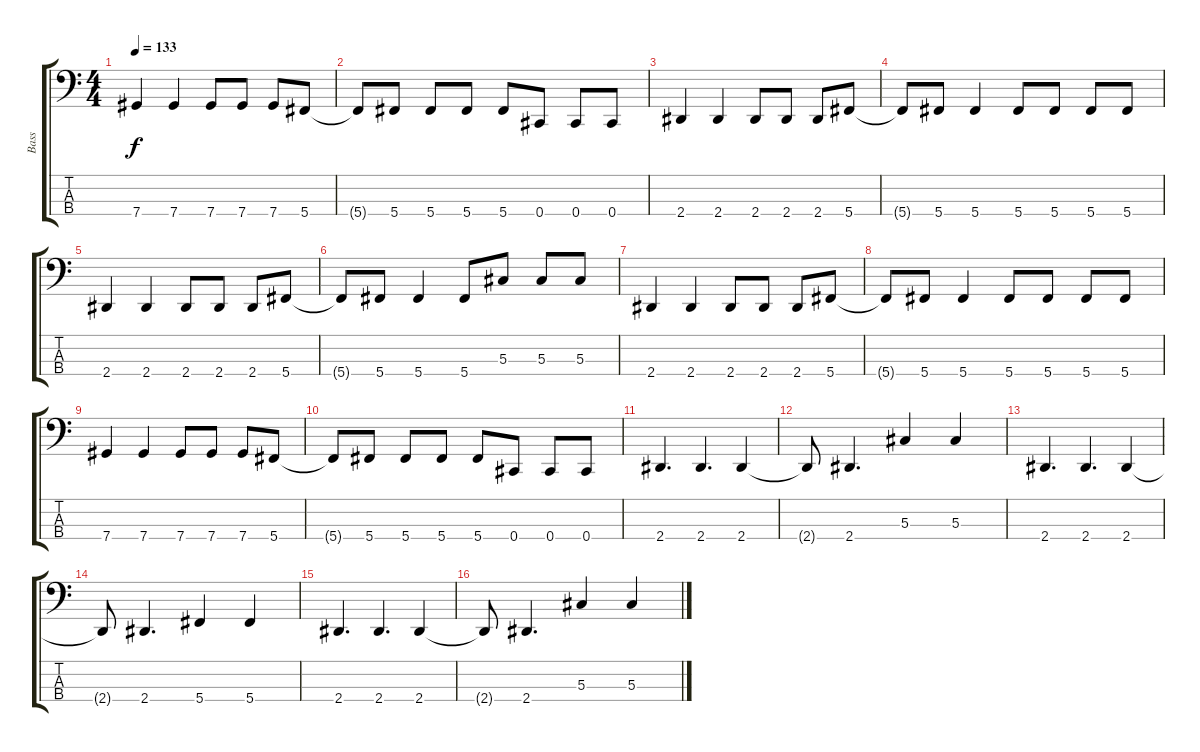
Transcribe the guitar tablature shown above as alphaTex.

\track ("Bass" "Bass") {instrument electricbasspick}
\staff {score tabs}
\tuning (Gb2 Db2 Ab1 Db1) {hide}
\ts (4 4)
\tempo 133
\clef f4
\ks c
7.4.4{dy f} 7.4.4 7.4.8 7.4.8 7.4.8 5.4.8 |
5.4{t}.8 5.4.8 5.4.8 5.4.8 5.4.8 0.4.8 0.4.8 0.4.8 |
2.4.4 2.4.4 2.4.8 2.4.8 2.4.8 5.4.8 |
5.4{t}.8 5.4.8 5.4.4 5.4.8 5.4.8 5.4.8 5.4.8 |
2.4.4 2.4.4 2.4.8 2.4.8 2.4.8 5.4.8 |
5.4{t}.8 5.4.8 5.4.4 5.4.8 5.3.8 5.3.8 5.3.8 |
2.4.4 2.4.4 2.4.8 2.4.8 2.4.8 5.4.8 |
5.4{t}.8 5.4.8 5.4.4 5.4.8 5.4.8 5.4.8 5.4.8 |
7.4.4 7.4.4 7.4.8 7.4.8 7.4.8 5.4.8 |
5.4{t}.8 5.4.8 5.4.8 5.4.8 5.4.8 0.4.8 0.4.8 0.4.8 |
2.4.4{d} 2.4.4{d} 2.4.4 |
2.4{t}.8 2.4.4{d} 5.3.4 5.3.4 |
2.4.4{d} 2.4.4{d} 2.4.4 |
2.4{t}.8 2.4.4{d} 5.4.4 5.4.4 |
2.4.4{d} 2.4.4{d} 2.4.4 |
2.4{t}.8 2.4.4{d} 5.3.4 5.3.4
